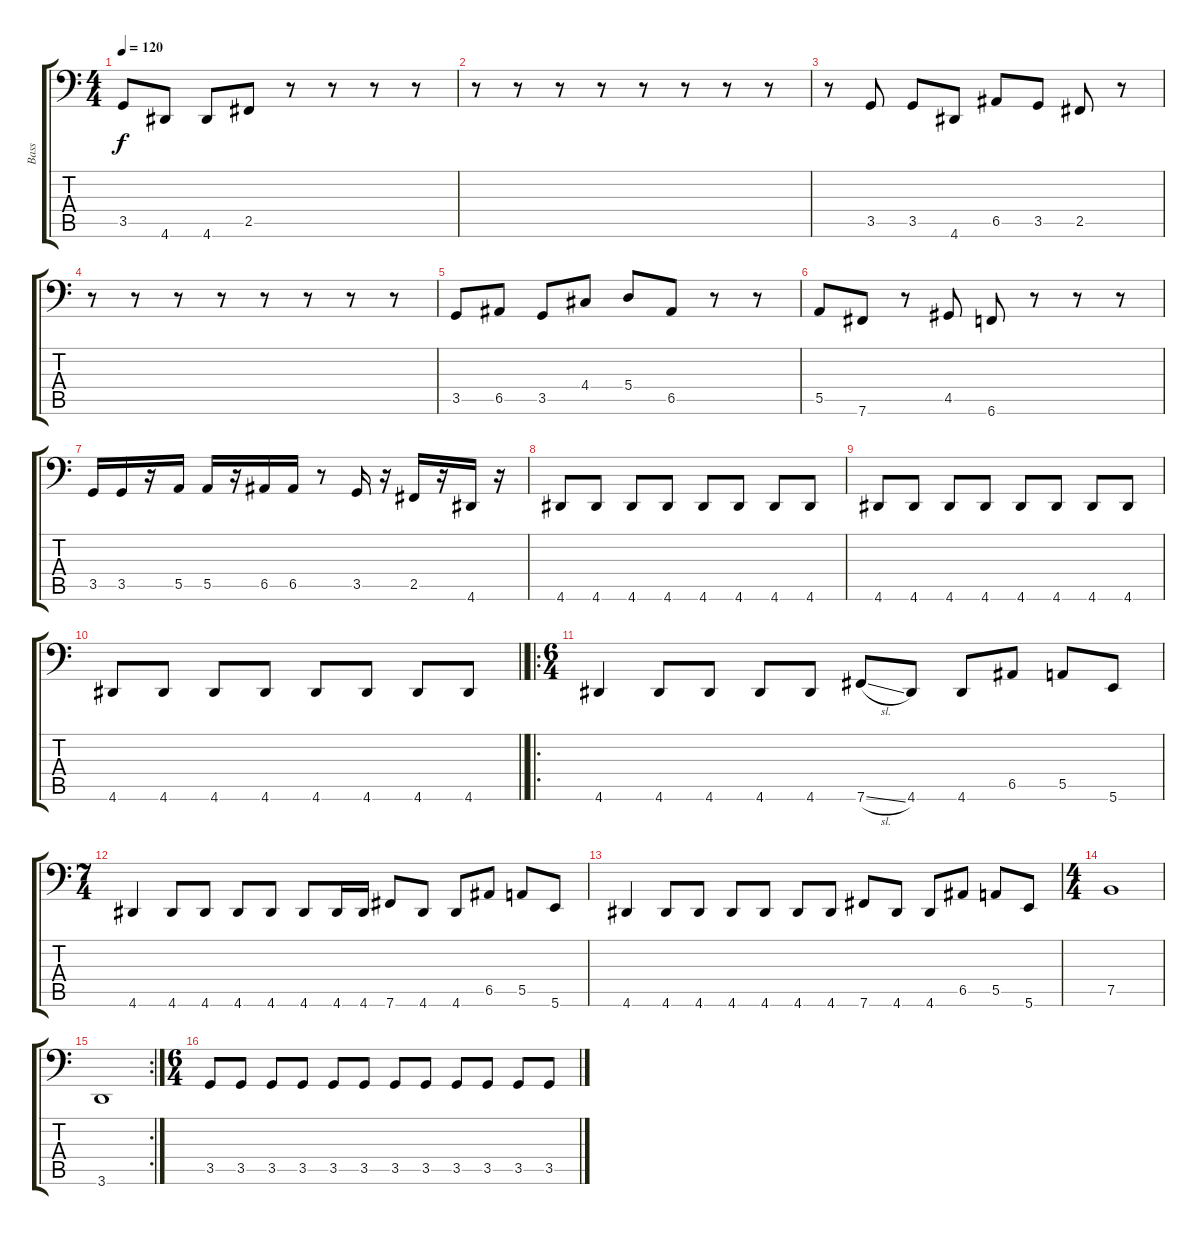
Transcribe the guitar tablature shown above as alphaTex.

\track ("Bass" "Bass") {instrument electricbassfinger}
\staff {score tabs}
\tuning (C3 G2 D2 A1 E1 B0) {hide}
\ts (4 4)
\tempo 120
\clef f4
\ks c
3.5.8{dy f} 4.6.8 4.6.8 2.5.8 r.8 r.8 r.8 r.8 |
r.8 r.8 r.8 r.8 r.8 r.8 r.8 r.8 |
r.8 3.5.8 3.5.8 4.6.8 6.5.8 3.5.8 2.5.8 r.8 |
r.8 r.8 r.8 r.8 r.8 r.8 r.8 r.8 |
3.5.8 6.5.8 3.5.8 4.4.8 5.4.8 6.5.8 r.8 r.8 |
5.5.8 7.6.8 r.8 4.5.8 6.6.8 r.8 r.8 r.8 |
3.5.16 3.5.16 r.16 5.5.16 5.5.16 r.16 6.5.16 6.5.16 r.8 3.5.16 r.16 2.5.16 r.16 4.6.16 r.16 |
4.6.8 4.6.8 4.6.8 4.6.8 4.6.8 4.6.8 4.6.8 4.6.8 |
4.6.8 4.6.8 4.6.8 4.6.8 4.6.8 4.6.8 4.6.8 4.6.8 |
\barLineRight lightlight
4.6.8 4.6.8 4.6.8 4.6.8 4.6.8 4.6.8 4.6.8 4.6.8 |
\ro
\ts (6 4)
4.6.4 4.6.8 4.6.8 4.6.8 4.6.8 7.6{sl}.8 4.6.8 4.6.8 6.5.8 5.5.8 5.6.8 |
\ts (7 4)
4.6.4 4.6.8 4.6.8 4.6.8 4.6.8 4.6.8 4.6.16 4.6.16 7.6.8 4.6.8 4.6.8 6.5.8 5.5.8 5.6.8 |
4.6.4 4.6.8 4.6.8 4.6.8 4.6.8 4.6.8 4.6.8 7.6.8 4.6.8 4.6.8 6.5.8 5.5.8 5.6.8 |
\ts (4 4)
7.5.1 |
\rc 2
3.6.1 |
\ts (6 4)
3.5.8 3.5.8 3.5.8 3.5.8 3.5.8 3.5.8 3.5.8 3.5.8 3.5.8 3.5.8 3.5.8 3.5.8
